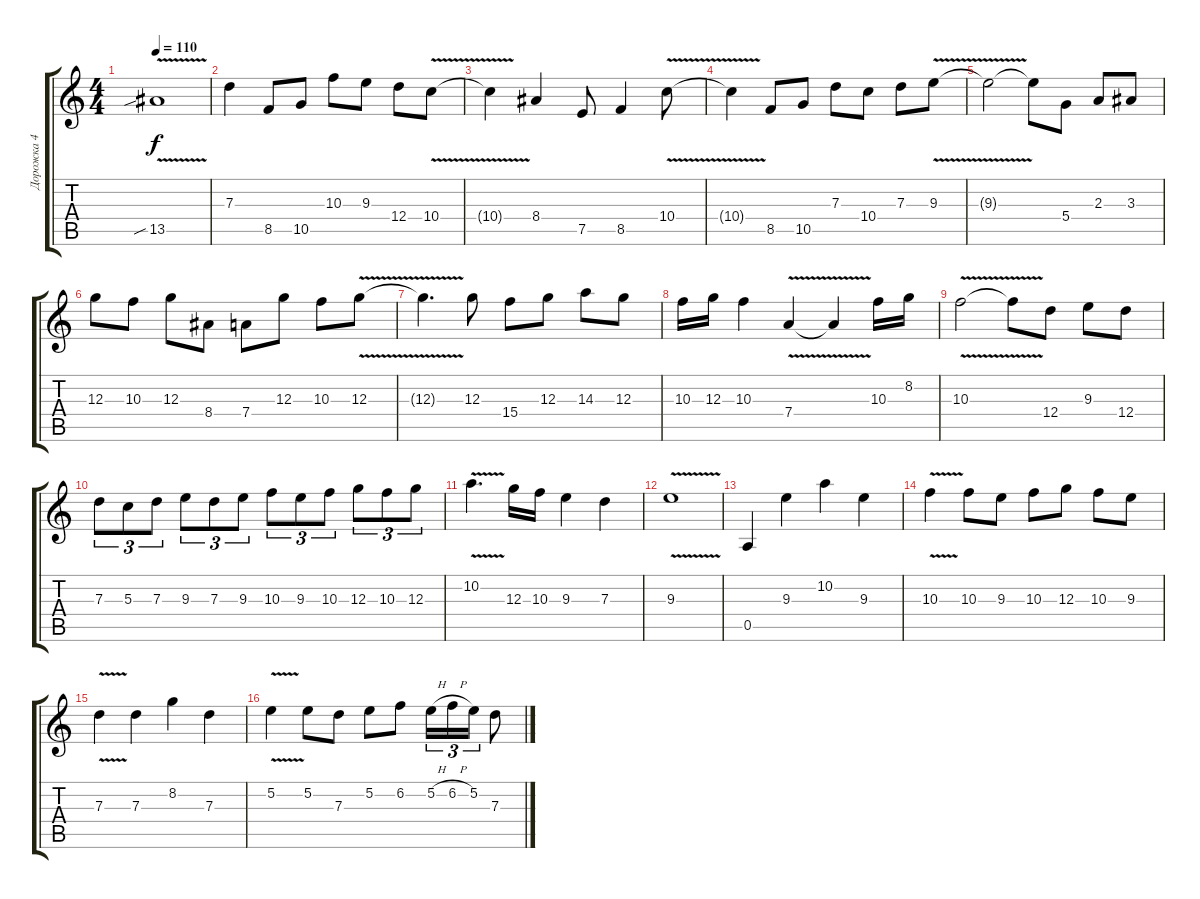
\track ("Дорожка 4" "Дорожка 4") {solo instrument overdrivenguitar}
\staff {score tabs}
\tuning (E4 B3 G3 D3 A2 E2) {hide}
\ts (4 4)
\tempo 110
\clef g2
\ks c
13.5{v sib}.1{dy f} |
7.3.4 8.5.8 10.5.8 10.3.8 9.3.8 12.4.8 10.4{v}.8 |
10.4{t}.4 8.4.4 7.5.8 8.5.4 10.4{v}.8 |
10.4{t}.4 8.5.8 10.5.8 7.3.8 10.4.8 7.3.8 9.3{v}.8 |
9.3{t}.2 9.3{t}.8 5.4.8 2.3.8 3.3.8 |
12.3.8 10.3.8 12.3.8 8.4.8 7.4.8 12.3.8 10.3.8 12.3{v}.8 |
12.3{t}.4{d} 12.3.8 15.4.8 12.3.8 14.3.8 12.3.8 |
10.3.16 12.3.16 10.3.4 7.4{v}.4 7.4{t}.4 10.3.16 8.2.16 |
10.3{v}.2 10.3{t}.8 12.4.8 9.3.8 12.4.8 |
7.3.8{tu (3 2)} 5.3.8{tu (3 2)} 7.3.8{tu (3 2)} 9.3.8{tu (3 2)} 7.3.8{tu (3 2)} 9.3.8{tu (3 2)} 10.3.8{tu (3 2)} 9.3.8{tu (3 2)} 10.3.8{tu (3 2)} 12.3.8{tu (3 2)} 10.3.8{tu (3 2)} 12.3.8{tu (3 2)} |
10.2{v}.4{d} 12.3.16 10.3.16 9.3.4 7.3.4 |
9.3{v}.1 |
0.5.4 9.3.4 10.2.4 9.3.4 |
10.3{v}.4 10.3.8 9.3.8 10.3.8 12.3.8 10.3.8 9.3.8 |
7.3{v}.4 7.3.4 8.2.4 7.3.4 |
5.2{v}.4 5.2.8 7.3.8 5.2.8 6.2.8 5.2{h}.16{tu (3 2)} 6.2{h}.16{tu (3 2)} 5.2.16{tu (3 2)} 7.3.8
